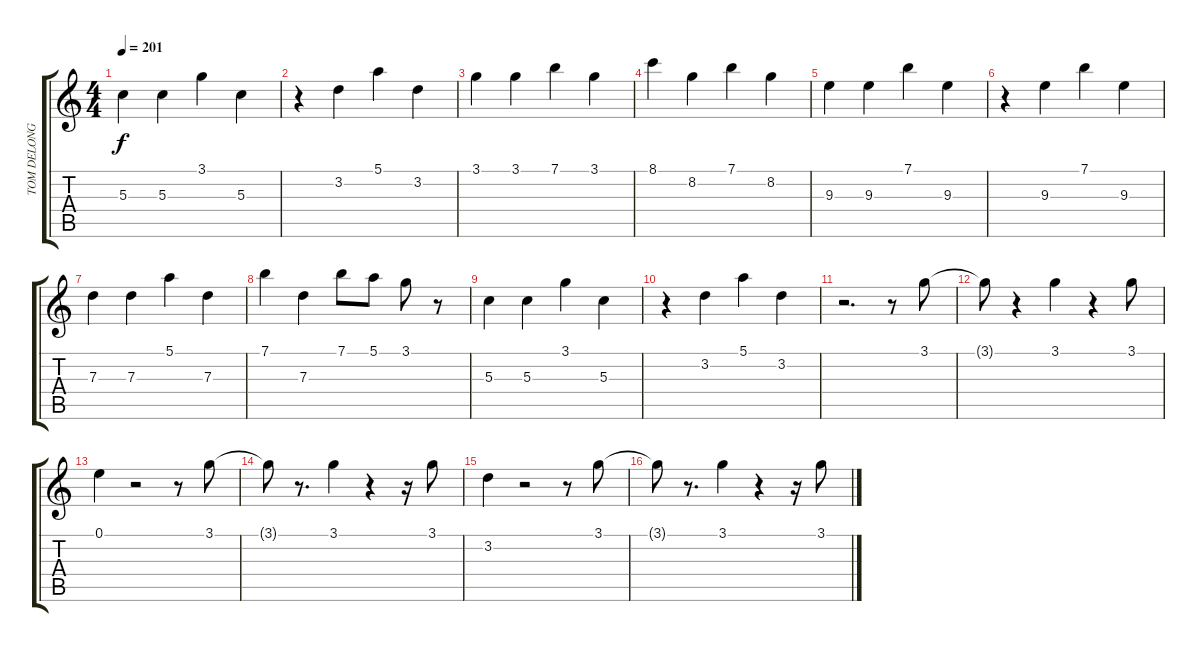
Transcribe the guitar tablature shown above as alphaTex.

\track ("TOM DELONGE" "TOM DELONG") {instrument distortionguitar}
\staff {score tabs}
\tuning (E4 B3 G3 D3 A2 E2) {hide}
\ts (4 4)
\tempo 201
\clef g2
\ks c
5.3.4{dy f} 5.3.4 3.1.4 5.3.4 |
r.4 3.2.4 5.1.4 3.2.4 |
3.1.4 3.1.4 7.1.4 3.1.4 |
8.1.4 8.2.4 7.1.4 8.2.4 |
9.3.4 9.3.4 7.1.4 9.3.4 |
r.4 9.3.4 7.1.4 9.3.4 |
7.3.4 7.3.4 5.1.4 7.3.4 |
7.1.4 7.3.4 7.1.8 5.1.8 3.1.8 r.8 |
5.3.4 5.3.4 3.1.4 5.3.4 |
r.4 3.2.4 5.1.4 3.2.4 |
r.2{d} r.8 3.1.8 |
3.1{t}.8 r.4 3.1.4 r.4 3.1.8 |
0.1.4 r.2 r.8 3.1.8 |
3.1{t}.8 r.8{d} 3.1.4 r.4 r.16 3.1.8 |
3.2.4 r.2 r.8 3.1.8 |
3.1{t}.8 r.8{d} 3.1.4 r.4 r.16 3.1.8
